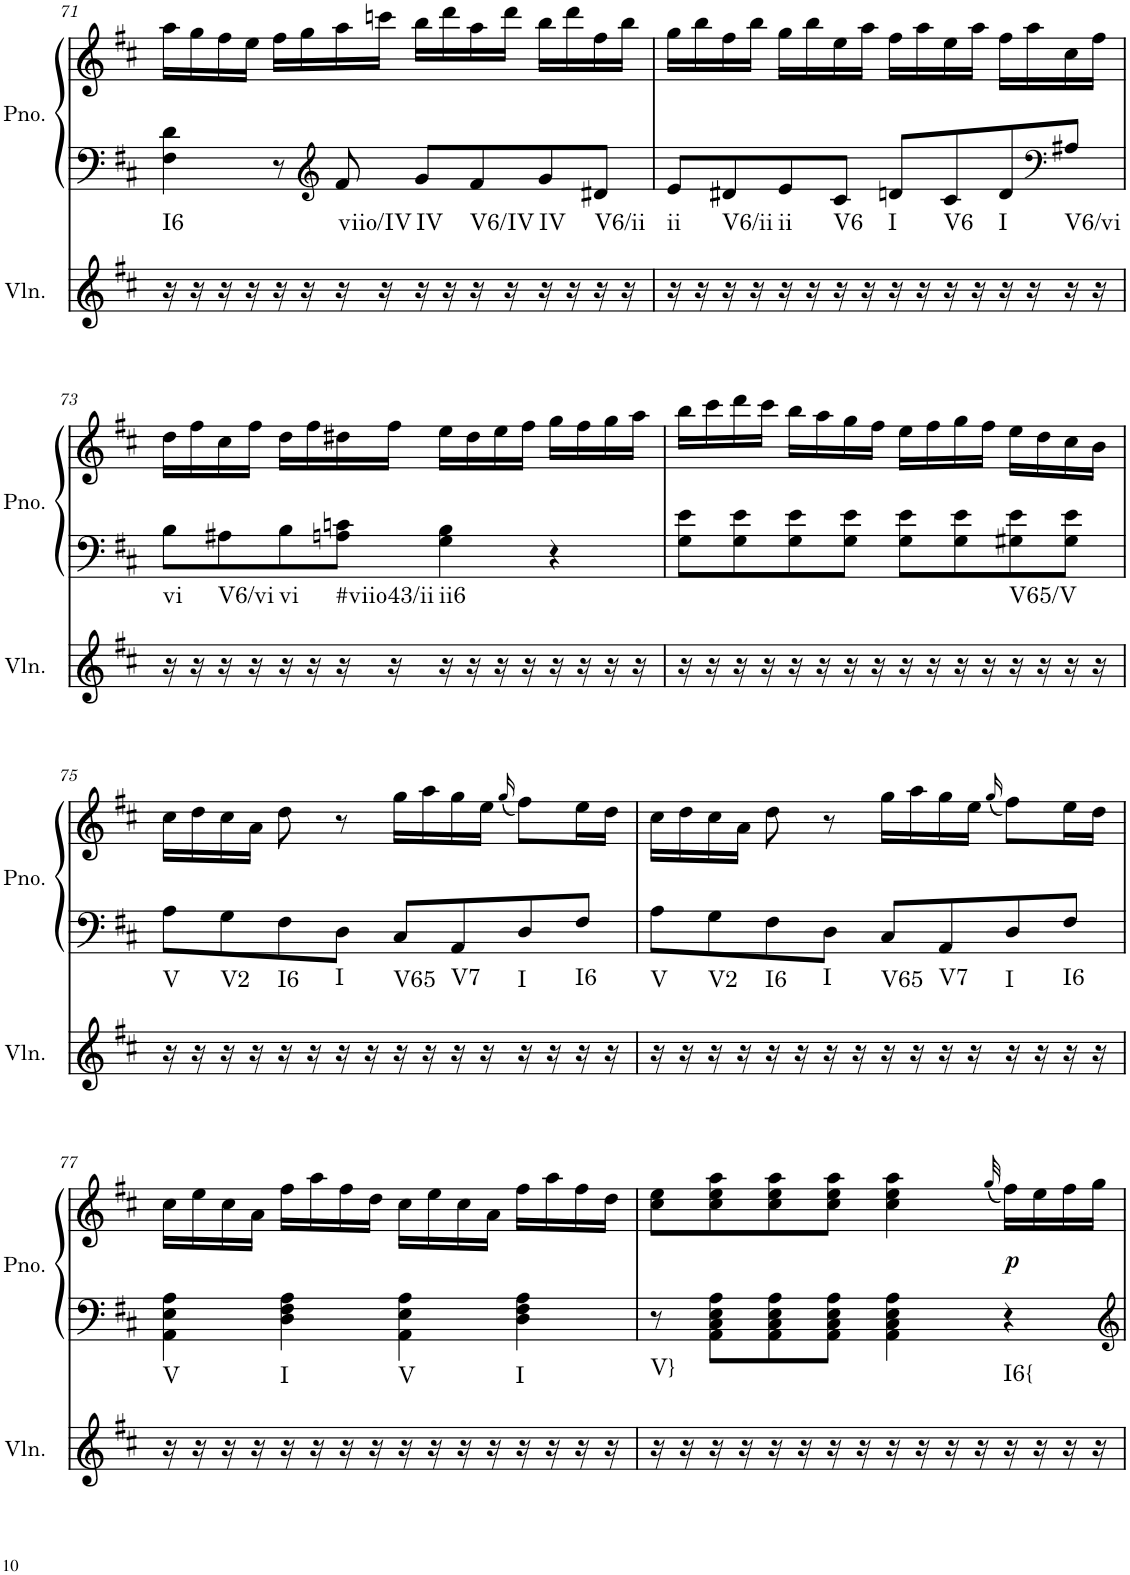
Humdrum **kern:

**kern	**harte	**kern	**kern	**dynam
*part2	*part2	*part1	*part1	*part1
*staff3	*	*staff2	*staff1	*staff1/2
*I"Violin	*	*I"Piano, Piano right	*	*
*I'Vln.	*	*I'Pno.	*	*
!!LO:PB:g=z
*clefG2	*	*clefG2	*clefG2	*
*k[f#c#]	*	*k[f#c#]	*k[f#c#]	*
*M4/4	*	*M4/4	*M4/4	*
*met(c)	*	*met(c)	*met(c)	*
=71	=71	=71	=71	=71
!	!LO:H:kt=I6	!	!	!
16r	N	4F#\ 4d\	16aa\LL	.
16r	.	.	16gg\	.
16r	.	.	16ff#\	.
16r	.	.	16ee\JJ	.
16r	.	8r	16ff#\LL	.
16r	.	.	16gg\	.
*	*	*clefG2	*	*
!	!LO:H:kt=viio/IV	!	!	!
16r	N	8f#/	16aa\	.
16r	.	.	16cccn\JJ	.
!	!LO:H:kt=IV	!	!	!
16r	N	8g/L	16bb\LL	.
16r	.	.	16ddd\	.
!	!LO:H:kt=V6/IV	!	!	!
16r	N	8f#/	16aa\	.
16r	.	.	16ddd\JJ	.
!	!LO:H:kt=IV	!	!	!
16r	N	8g/	16bb\LL	.
16r	.	.	16ddd\	.
!	!LO:H:kt=V6/ii	!	!	!
16r	N	8d#X/J	16ff#\	.
16r	.	.	16bb\JJ	.
=72	=72	=72	=72	=72
!	!LO:H:kt=ii	!	!	!
16r	N	8e/L	16gg\LL	.
16r	.	.	16bb\	.
!	!LO:H:kt=V6/ii	!	!	!
16r	N	8d#X/	16ff#\	.
16r	.	.	16bb\JJ	.
!	!LO:H:kt=ii	!	!	!
16r	N	8e/	16gg\LL	.
16r	.	.	16bb\	.
!	!LO:H:kt=V6	!	!	!
16r	N	8c#/J	16ee\	.
16r	.	.	16aa\JJ	.
!	!LO:H:kt=I	!	!	!
16r	N	8dn/L	16ff#\LL	.
16r	.	.	16aa\	.
!	!LO:H:kt=V6	!	!	!
16r	N	8c#/	16ee\	.
16r	.	.	16aa\JJ	.
!	!LO:H:kt=I	!	!	!
16r	N	8d/	16ff#\LL	.
16r	.	.	16aa\	.
*	*	*clefF4	*	*
!	!LO:H:kt=V6/vi	!	!	!
16r	N	8A#X/J	16cc#\	.
16r	.	.	16ff#\JJ	.
!!LO:LB:g=z
=73	=73	=73	=73	=73
!	!LO:H:kt=vi	!	!	!
16r	N	8B\L	16dd\LL	.
16r	.	.	16ff#\	.
!	!LO:H:kt=V6/vi	!	!	!
16r	N	8A#X\	16cc#\	.
16r	.	.	16ff#\JJ	.
!	!LO:H:kt=vi	!	!	!
16r	N	8B\	16dd\LL	.
16r	.	.	16ff#\	.
!	!LO:H:kt=#viio43/ii	!	!	!
16r	N	8An\ 8cn\J	16dd#X\	.
16r	.	.	16ff#\JJ	.
!	!LO:H:kt=ii6	!	!	!
16r	N	4G\ 4B\	16ee\LL	.
16r	.	.	16dd#\	.
16r	.	.	16ee\	.
16r	.	.	16ff#\JJ	.
16r	.	4r	16gg\LL	.
16r	.	.	16ff#\	.
16r	.	.	16gg\	.
16r	.	.	16aa\JJ	.
=74	=74	=74	=74	=74
16r	.	8G\ 8e\L	16bb\LL	.
16r	.	.	16ccc#\	.
16r	.	8G\ 8e\	16ddd\	.
16r	.	.	16ccc#\JJ	.
16r	.	8G\ 8e\	16bb\LL	.
16r	.	.	16aa\	.
16r	.	8G\ 8e\J	16gg\	.
16r	.	.	16ff#\JJ	.
16r	.	8G\ 8e\L	16ee\LL	.
16r	.	.	16ff#\	.
16r	.	8G\ 8e\	16gg\	.
16r	.	.	16ff#\JJ	.
!	!LO:H:kt=V65/V	!	!	!
16r	N	8G#X\ 8e\	16ee\LL	.
16r	.	.	16dd\	.
16r	.	8G#\ 8e\J	16cc#\	.
16r	.	.	16b\JJ	.
!!LO:LB:g=z
=75	=75	=75	=75	=75
!	!LO:H:kt=V	!	!	!
16r	N	8A\L	16cc#\LL	.
16r	.	.	16dd\	.
!	!LO:H:kt=V2	!	!	!
16r	N	8G\	16cc#\	.
16r	.	.	16a\JJ	.
!	!LO:H:kt=I6	!	!	!
16r	N	8F#\	8dd\	.
16r	.	.	.	.
!	!LO:H:kt=I	!	!	!
16r	N	8D\J	8r	.
16r	.	.	.	.
!	!LO:H:kt=V65	!	!	!
16r	N	8C#/L	16gg\LL	.
16r	.	.	16aa\	.
!	!LO:H:kt=V7	!	!	!
16r	N	8AA/	16gg\	.
16r	.	.	16ee\JJ	.
.	.	.	(16qgg/	.
!	!LO:H:kt=I	!	!	!
16r	N	8D/	8ff#\L)	.
16r	.	.	.	.
!	!LO:H:kt=I6	!	!	!
16r	N	8F#/J	16ee\L	.
16r	.	.	16dd\JJ	.
=76	=76	=76	=76	=76
!	!LO:H:kt=V	!	!	!
16r	N	8A\L	16cc#\LL	.
16r	.	.	16dd\	.
!	!LO:H:kt=V2	!	!	!
16r	N	8G\	16cc#\	.
16r	.	.	16a\JJ	.
!	!LO:H:kt=I6	!	!	!
16r	N	8F#\	8dd\	.
16r	.	.	.	.
!	!LO:H:kt=I	!	!	!
16r	N	8D\J	8r	.
16r	.	.	.	.
!	!LO:H:kt=V65	!	!	!
16r	N	8C#/L	16gg\LL	.
16r	.	.	16aa\	.
!	!LO:H:kt=V7	!	!	!
16r	N	8AA/	16gg\	.
16r	.	.	16ee\JJ	.
.	.	.	(16qgg/	.
!	!LO:H:kt=I	!	!	!
16r	N	8D/	8ff#\L)	.
16r	.	.	.	.
!	!LO:H:kt=I6	!	!	!
16r	N	8F#/J	16ee\L	.
16r	.	.	16dd\JJ	.
!!LO:LB:g=z
=77	=77	=77	=77	=77
!	!LO:H:kt=V	!	!	!
16r	N	4AA\ 4E\ 4A\	16cc#\LL	.
16r	.	.	16ee\	.
16r	.	.	16cc#\	.
16r	.	.	16a\JJ	.
!	!LO:H:kt=I	!	!	!
16r	N	4D\ 4F#\ 4A\	16ff#\LL	.
16r	.	.	16aa\	.
16r	.	.	16ff#\	.
16r	.	.	16dd\JJ	.
!	!LO:H:kt=V	!	!	!
16r	N	4AA\ 4E\ 4A\	16cc#\LL	.
16r	.	.	16ee\	.
16r	.	.	16cc#\	.
16r	.	.	16a\JJ	.
!	!LO:H:kt=I	!	!	!
16r	N	4D\ 4F#\ 4A\	16ff#\LL	.
16r	.	.	16aa\	.
16r	.	.	16ff#\	.
16r	.	.	16dd\JJ	.
=78	=78	=78	=78	=78
!	!LO:H:kt=V}	!	!	!
16r	N	8r	8cc#\ 8ee\L	.
16r	.	.	.	.
16r	.	8AA\ 8C#\ 8E\ 8A\L	8cc#\ 8ee\ 8aa\	.
16r	.	.	.	.
16r	.	8AA\ 8C#\ 8E\ 8A\	8cc#\ 8ee\ 8aa\	.
16r	.	.	.	.
16r	.	8AA\ 8C#\ 8E\ 8A\J	8cc#\ 8ee\ 8aa\J	.
16r	.	.	.	.
16r	.	4AA\ 4C#\ 4E\ 4A\	4cc#\ 4ee\ 4aa\	.
16r	.	.	.	.
16r	.	.	.	.
16r	.	.	.	.
.	.	.	(32qgg/	.
!	!LO:H:kt=I6{	!	!	!LO:DY:b
16r	N	4r	16ff#\LL)	p
16r	.	.	16ee\	.
16r	.	.	16ff#\	.
16r	.	.	16gg\JJ	.
=	=	=	=	=
*-	*-	*-	*-	*-
